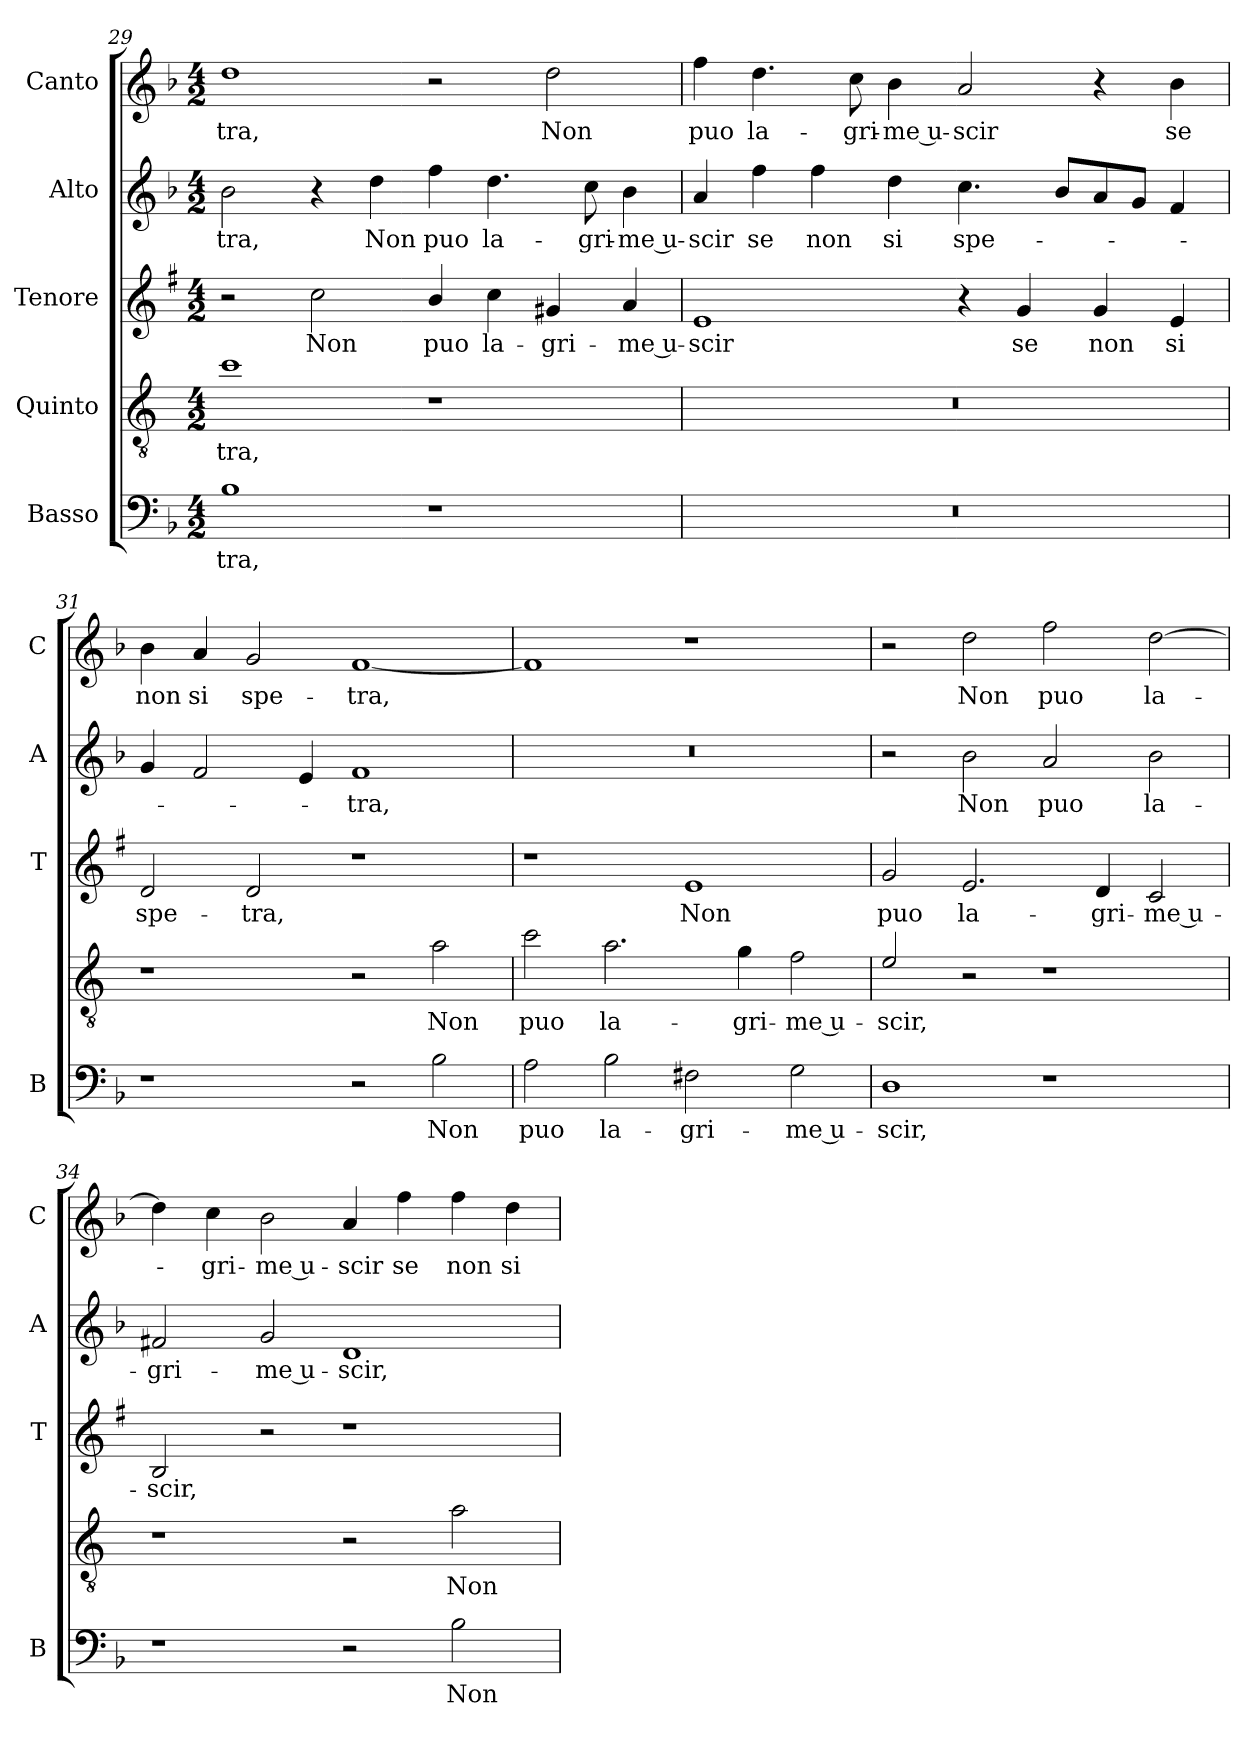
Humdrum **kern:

**kern	**text	**kern	**text	**kern	**text	**kern	**text	**kern	**text
*part5	*part5	*part4	*part4	*part3	*part3	*part2	*part2	*part1	*part1
*staff5	*staff5	*staff4	*staff4	*staff3	*staff3	*staff2	*staff2	*staff1	*staff1
*I"Basso	*	*I"Quinto	*	*I"Tenore	*	*I"Alto	*	*I"Canto	*
*I'B	*	*	*	*I'T	*	*I'A	*	*I'C	*
*clefF4	*	*clefGv2	*	*clefG2	*	*clefG2	*	*clefG2	*
*	*	*ITrd4c7	*	*ITrd1c2	*	*	*	*	*
*k[b-]	*	*k[b-]	*	*k[b-]	*	*k[b-]	*	*k[b-]	*
*F:	*	*F:	*	*F:	*	*F:	*	*F:	*
*M4/2	*	*M4/2	*	*M4/2	*	*M4/2	*	*M4/2	*
=29	=29	=29	=29	=29	=29	=29	=29	=29	=29
!	!LO:LY:b	!	!LO:LY:b	!	!	!	!LO:LY:b	!	!LO:LY:b
1B-	-tra,	1f	-tra,	2r	.	2b-\	-tra,	1dd	-tra,
!	!	!	!	!	!LO:LY:b	!	!	!	!
.	.	.	.	2b-\	Non	4r	.	.	.
!	!	!	!	!	!	!	!LO:LY:b	!	!
.	.	.	.	.	.	4dd\	Non	.	.
!	!	!	!	!	!LO:LY:b	!	!LO:LY:b	!	!
1r	.	1r	.	4a/	puo	4ff\	puo	2r	.
!	!	!	!	!	!LO:LY:b	!	!LO:LY:b	!	!
.	.	.	.	4b-\	la-	4.dd\	la-	.	.
!	!	!	!	!	!LO:LY:b	!	!	!	!LO:LY:b
.	.	.	.	4f#X/	-gri-	.	.	2dd\	Non
!	!	!	!	!	!	!	!LO:LY:b	!	!
.	.	.	.	.	.	8cc\	-gri-	.	.
!	!	!	!	!	!LO:LY:b	!	!LO:LY:b	!	!
.	.	.	.	4g/	-me u-	4b-\	-me u-	.	.
=30	=30	=30	=30	=30	=30	=30	=30	=30	=30
!	!	!	!	!	!LO:LY:b	!	!LO:LY:b	!	!LO:LY:b
0r	.	0r	.	1d	-scir	4a/	-scir	4ff\	puo
!	!	!	!	!	!	!	!LO:LY:b	!	!LO:LY:b
.	.	.	.	.	.	4ff\	se	4.dd\	la-
!	!	!	!	!	!	!	!LO:LY:b	!	!
.	.	.	.	.	.	4ff\	non	.	.
!	!	!	!	!	!	!	!	!	!LO:LY:b
.	.	.	.	.	.	.	.	8cc\	-gri-
!	!	!	!	!	!	!	!LO:LY:b	!	!LO:LY:b
.	.	.	.	.	.	4dd\	si	4b-\	-me u-
!	!	!	!	!	!	!	!LO:LY:b	!	!LO:LY:b
.	.	.	.	4r	.	4.cc\	spe-	2a/	-scir
!	!	!	!	!	!LO:LY:b	!	!	!	!
.	.	.	.	4f/	se	.	.	.	.
.	.	.	.	.	.	8b-/L	.	.	.
!	!	!	!	!	!LO:LY:b	!	!	!	!
.	.	.	.	4f/	non	8a/	.	4r	.
.	.	.	.	.	.	8g/J	.	.	.
!	!	!	!	!	!LO:LY:b	!	!	!	!LO:LY:b
.	.	.	.	4d/	si	4f/	.	4b-\	se
=31	=31	=31	=31	=31	=31	=31	=31	=31	=31
!	!	!	!	!	!LO:LY:b	!	!	!	!LO:LY:b
1r	.	1r	.	2c/	spe-	4g/	.	4b-\	non
!	!	!	!	!	!	!	!	!	!LO:LY:b
.	.	.	.	.	.	2f/	.	4a/	si
!	!	!	!	!	!LO:LY:b	!	!	!	!LO:LY:b
.	.	.	.	2c/	-tra,	.	.	2g/	spe-
.	.	.	.	.	.	4e/	.	.	.
!	!	!	!	!	!	!	!LO:LY:b	!	!LO:LY:b
2r	.	2r	.	1r	.	1f	-tra,	[1f	-tra,
!	!LO:LY:b	!	!LO:LY:b	!	!	!	!	!	!
2B-\	Non	2d\	Non	.	.	.	.	.	.
!!LO:PB:g=z
=32	=32	=32	=32	=32	=32	=32	=32	=32	=32
!	!LO:LY:b	!	!LO:LY:b	!	!	!	!	!	!
2A\	puo	2f\	puo	1r	.	0r	.	1f]	.
!	!LO:LY:b	!	!LO:LY:b	!	!	!	!	!	!
2B-\	la-	2.d\	la-	.	.	.	.	.	.
!	!LO:LY:b	!	!	!	!LO:LY:b	!	!	!	!
2F#X\	-gri-	.	.	1d	Non	.	.	1r	.
!	!	!	!LO:LY:b	!	!	!	!	!	!
.	.	4c\	-gri-	.	.	.	.	.	.
!	!LO:LY:b	!	!LO:LY:b	!	!	!	!	!	!
2G\	-me u-	2B-\	-me u-	.	.	.	.	.	.
=33	=33	=33	=33	=33	=33	=33	=33	=33	=33
!	!LO:LY:b	!	!LO:LY:b	!	!LO:LY:b	!	!	!	!
1D	-scir,	2A/	-scir,	2f/	puo	2r	.	2r	.
!	!	!	!	!	!LO:LY:b	!	!LO:LY:b	!	!LO:LY:b
.	.	2r	.	2.d/	la-	2b-\	Non	2dd\	Non
!	!	!	!	!	!	!	!LO:LY:b	!	!LO:LY:b
1r	.	1r	.	.	.	2a/	puo	2ff\	puo
!	!	!	!	!	!LO:LY:b	!	!	!	!
.	.	.	.	4c/	-gri-	.	.	.	.
!	!	!	!	!	!LO:LY:b	!	!LO:LY:b	!	!LO:LY:b
.	.	.	.	2B-/	-me u-	2b-\	la-	[2dd\	la-
=34	=34	=34	=34	=34	=34	=34	=34	=34	=34
!	!	!	!	!	!LO:LY:b	!	!LO:LY:b	!	!
1r	.	1r	.	2A/	-scir,	2f#X/	-gri-	4dd\]	.
!	!	!	!	!	!	!	!	!	!LO:LY:b
.	.	.	.	.	.	.	.	4cc\	-gri-
!	!	!	!	!	!	!	!LO:LY:b	!	!LO:LY:b
.	.	.	.	2r	.	2g/	-me u-	2b-\	-me u-
!	!	!	!	!	!	!	!LO:LY:b	!	!LO:LY:b
2r	.	2r	.	1r	.	1d	-scir,	4a/	-scir
!	!	!	!	!	!	!	!	!	!LO:LY:b
.	.	.	.	.	.	.	.	4ff\	se
!	!LO:LY:b	!	!LO:LY:b	!	!	!	!	!	!LO:LY:b
2B-\	Non	2d\	Non	.	.	.	.	4ff\	non
!	!	!	!	!	!	!	!	!	!LO:LY:b
.	.	.	.	.	.	.	.	4dd\	si
=	=	=	=	=	=	=	=	=	=
*-	*-	*-	*-	*-	*-	*-	*-	*-	*-
